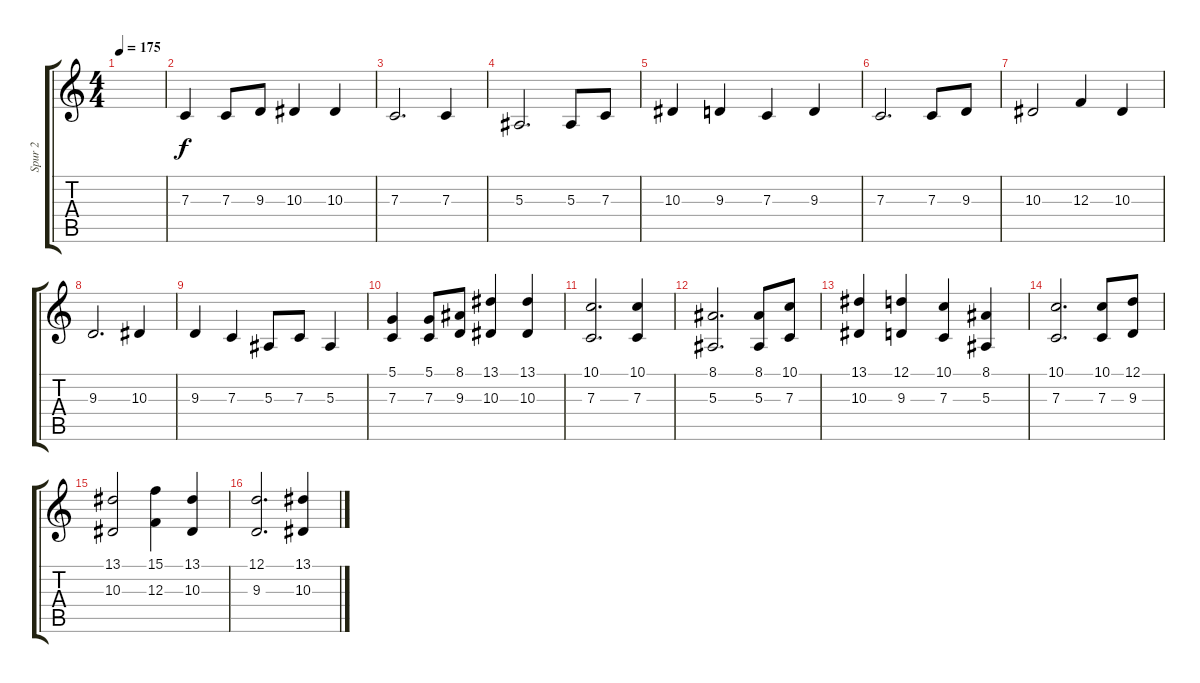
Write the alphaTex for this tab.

\track ("Spur 2" "Spur 2") {instrument accordion}
\staff {score tabs}
\tuning (D4 A3 F3 C3 G2 D2) {hide}
\ts (4 4)
\tempo 175
\clef g2
\ks c
|
7.3.4 7.3.8 9.3.8 10.3.4 10.3.4 |
7.3.2{d} 7.3.4 |
5.3.2{d} 5.3.8 7.3.8 |
10.3.4 9.3.4 7.3.4 9.3.4 |
7.3.2{d} 7.3.8 9.3.8 |
10.3.2 12.3.4 10.3.4 |
9.3.2{d} 10.3.4 |
9.3.4 7.3.4 5.3.8 7.3.8 5.3.4 |
(5.1 7.3).4 (5.1 7.3).8 (8.1 9.3).8 (13.1 10.3).4 (13.1 10.3).4 |
(10.1 7.3).2{d} (10.1 7.3).4 |
(8.1 5.3).2{d} (8.1 5.3).8 (10.1 7.3).8 |
(13.1 10.3).4 (12.1 9.3).4 (10.1 7.3).4 (8.1 5.3).4 |
(10.1 7.3).2{d} (10.1 7.3).8 (12.1 9.3).8 |
(13.1 10.3).2 (15.1 12.3).4 (13.1 10.3).4 |
(12.1 9.3).2{d} (13.1 10.3).4
